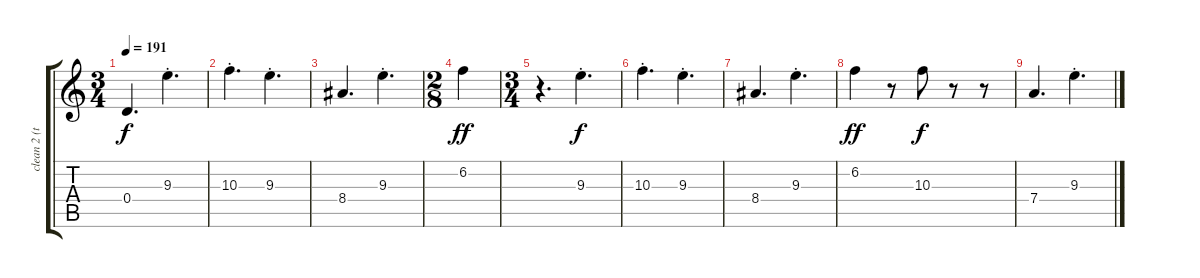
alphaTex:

\track ("clean 2 (tymon)" "clean 2 (t") {instrument electricguitarjazz}
\staff {score tabs}
\tuning (E4 B3 G3 D3 A2 E2) {hide}
\ts (3 4)
\tempo 191
\clef g2
\ks c
0.4.4{d dy f} 9.3{st}.4{d} |
10.3{st}.4{d} 9.3{st}.4{d} |
8.4.4{d} 9.3{st}.4{d} |
\ts (2 8)
6.2.4{dy ff volume 0} |
\ts (3 4)
r.4{d} 9.3{st}.4{d dy f} |
10.3{st}.4{d} 9.3{st}.4{d} |
8.4.4{d} 9.3{st}.4{d} |
6.2.4{dy ff} r.8 10.3.8{dy f} r.8 r.8 |
7.4.4{d} 9.3{st}.4{d}
